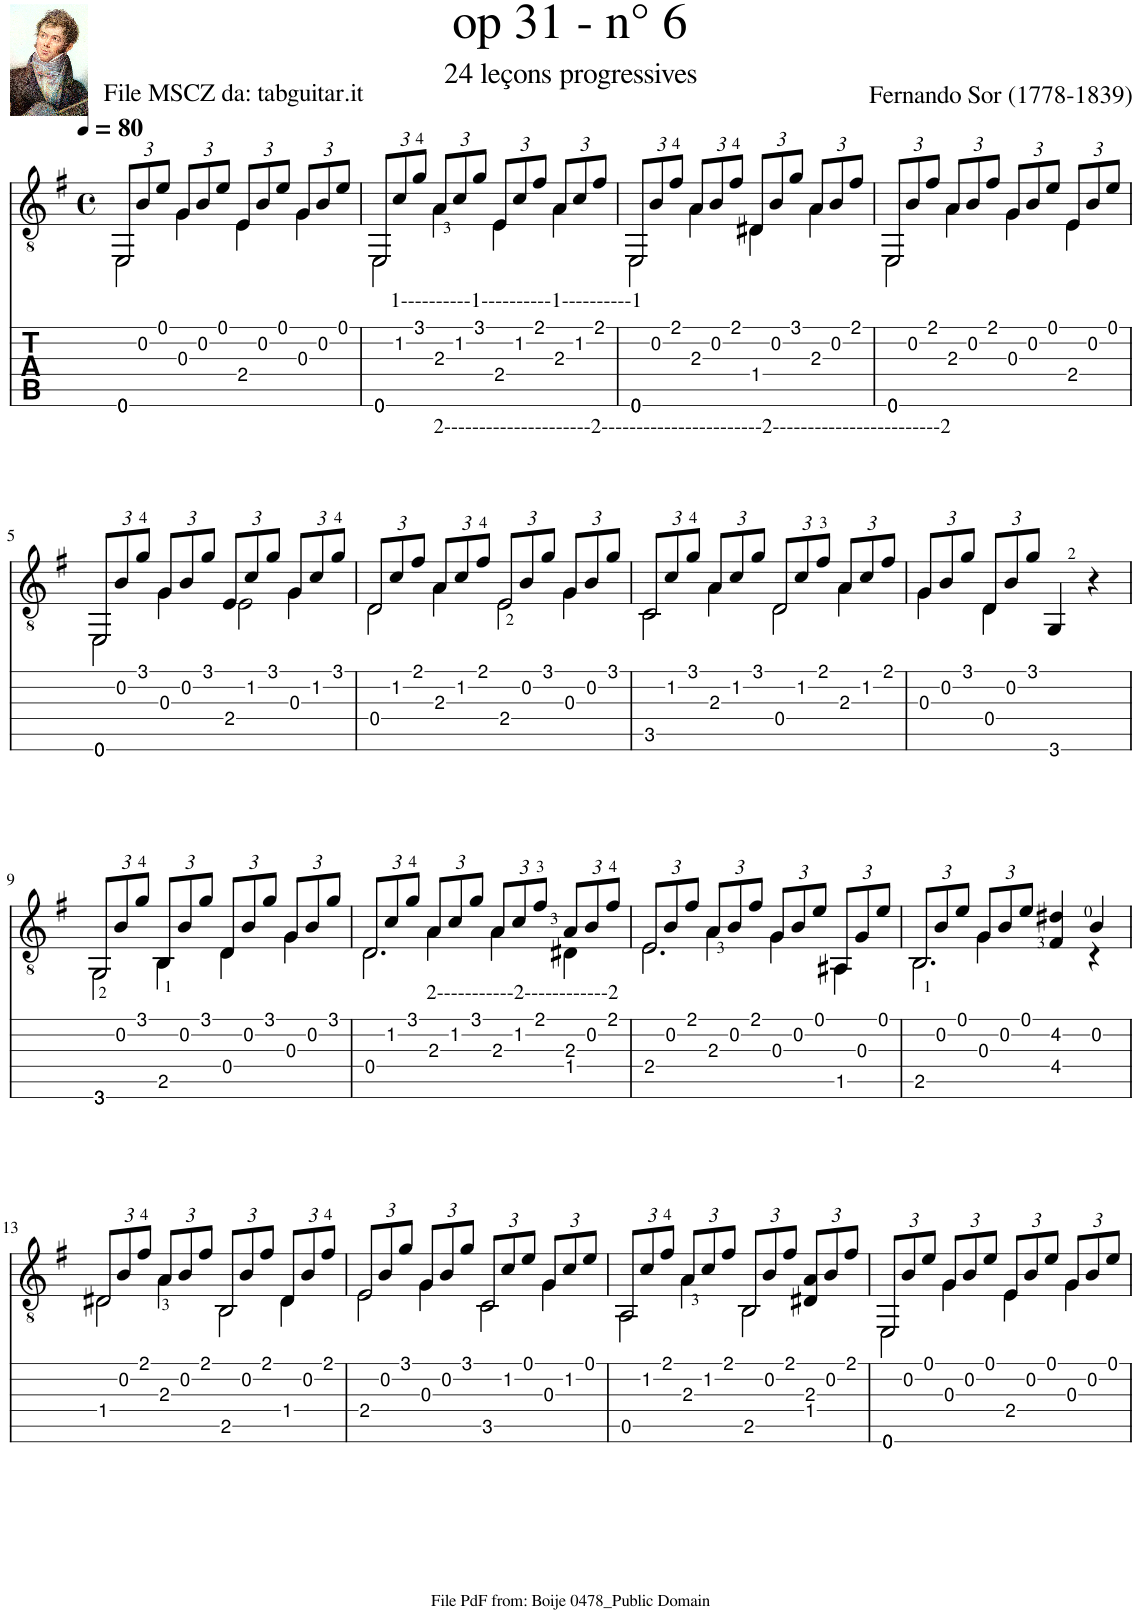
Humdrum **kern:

**kern	**kern
*part1	*part1
*staff2	*staff1
*I"Guitar	*
*I'Guit.	*
*stria6	*
*	*clefGv2
*k[f#]	*k[f#]
*M4/4	*M4/4
*met(c)	*met(c)
*MM80	*MM80
*Xbrackettup	*Xbrackettup
=1	=1
*^	*
*	*^	*
!	!	!	!LO:N:head=open
*	*	*	*^
*	*	*	*	*^
12EEL	4ryy	2EE	12EE/L	4ryy	2EE\
12B	.	.	12B/	.	.
12eJ	.	.	12e/J	.	.
12GL	4G	.	12G/L	4G\	.
12B	.	.	12B/	.	.
12eJ	.	.	12e/J	.	.
12EL	4E	2ryy	12E/L	4E\	2ryy
12B	.	.	12B/	.	.
12eJ	.	.	12e/J	.	.
12GL	4G	.	12G/L	4G\	.
12B	.	.	12B/	.	.
12eJ	.	.	12e/J	.	.
=2	=2	=2	=2	=2	=2
!	!	!	!LO:N:head=open	!	!
12EEL	4ryy	2EE	12EE/L	4ryy	2EE\
!LO:TX:a:t=1----------1----------1----------1	!	!	!	!	!
12c	.	.	12c/	.	.
12gJ	.	.	12g/J	.	.
!LO:TX:b:t=2---------------------2-----------------------2------------------------2	!	!	!	!	!
12AL	4A	.	12A/L	4A\	.
12c	.	.	12c/	.	.
12gJ	.	.	12g/J	.	.
12EL	4E	2ryy	12E/L	4E\	2ryy
12c	.	.	12c/	.	.
12f#J	.	.	12f#/J	.	.
12AL	4A	.	12A/L	4A\	.
12c	.	.	12c/	.	.
12f#J	.	.	12f#/J	.	.
=3	=3	=3	=3	=3	=3
!	!	!	!LO:N:head=open	!	!
12EEL	4ryy	2EE	12EE/L	4ryy	2EE\
12B	.	.	12B/	.	.
12f#J	.	.	12f#/J	.	.
12AL	4A	.	12A/L	4A\	.
12B	.	.	12B/	.	.
12f#J	.	.	12f#/J	.	.
12D#L	4D#	2ryy	12D#X/L	4D#\	2ryy
12B	.	.	12B/	.	.
12gJ	.	.	12g/J	.	.
12AL	4A	.	12A/L	4A\	.
12B	.	.	12B/	.	.
12f#J	.	.	12f#/J	.	.
=4	=4	=4	=4	=4	=4
!	!	!	!LO:N:head=open	!	!
12EEL	4ryy	2EE	12EE/L	4ryy	2EE\
12B	.	.	12B/	.	.
12f#J	.	.	12f#/J	.	.
12AL	4A	.	12A/L	4A\	.
12B	.	.	12B/	.	.
12f#J	.	.	12f#/J	.	.
12GL	4G	2ryy	12G/L	4G\	2ryy
12B	.	.	12B/	.	.
12eJ	.	.	12e/J	.	.
12EL	4E	.	12E/L	4E\	.
12B	.	.	12B/	.	.
12eJ	.	.	12e/J	.	.
!!LO:LB:g=z	!!	!!
=5	=5	=5	=5	=5	=5
!	!	!	!LO:N:head=open	!	!
12EEL	4ryy	2EE	12EE/L	4ryy	2EE\
12B	.	.	12B/	.	.
12gJ	.	.	12g/J	.	.
12GL	4G	.	12G/L	4G\	.
12B	.	.	12B/	.	.
12gJ	.	.	12g/J	.	.
12EL	4ryy	2E	12E/L	4ryy	2E\
12c	.	.	12c/	.	.
12gJ	.	.	12g/J	.	.
12GL	4G	.	12G/L	4G\	.
12c	.	.	12c/	.	.
12gJ	.	.	12g/J	.	.
=6	=6	=6	=6	=6	=6
!	!	!	!LO:N:head=open	!	!
12DL	4ryy	2D	12D/L	4ryy	2D\
12c	.	.	12c/	.	.
12f#J	.	.	12f#/J	.	.
12AL	4A	.	12A/L	4A\	.
12c	.	.	12c/	.	.
12f#J	.	.	12f#/J	.	.
!	!	!	!LO:N:head=open	!	!
12EL	4ryy	2E	12E/L	4ryy	2E\
12B	.	.	12B/	.	.
12gJ	.	.	12g/J	.	.
12GL	4G	.	12G/L	4G\	.
12B	.	.	12B/	.	.
12gJ	.	.	12g/J	.	.
=7	=7	=7	=7	=7	=7
!	!	!	!LO:N:head=open	!	!
12CL	4ryy	2C	12C/L	4ryy	2C\
12c	.	.	12c/	.	.
12gJ	.	.	12g/J	.	.
12AL	4A	.	12A/L	4A\	.
12c	.	.	12c/	.	.
12gJ	.	.	12g/J	.	.
!	!	!	!LO:N:head=open	!	!
12DL	4ryy	2D	12D/L	4ryy	2D\
12c	.	.	12c/	.	.
12f#J	.	.	12f#/J	.	.
12AL	4A	.	12A/L	4A\	.
12c	.	.	12c/	.	.
12f#J	.	.	12f#/J	.	.
*	*v	*v	*	*	*
*	*	*	*v	*v
=8	=8	=8	=8
12GL	4G	12G/L	4G\
12B	.	12B/	.
12gJ	.	12g/J	.
12DL	4D	12D/L	4D\
12B	.	12B/	.
12gJ	.	12g/J	.
4GG	2ryy	4GG/	2ryy
4r	.	4r	.
*	*	*v	*v
!!LO:LB:g=z
=9	=9	=9
*	*^	*
!	!	!	!LO:N:head=open
*	*	*	*^
*	*	*	*	*^
12GGL	4ryy	2GG	12GG/L	4ryy	2GG\
12B	.	.	12B/	.	.
12gJ	.	.	12g/J	.	.
12BBL	4BB	.	12BB/L	4BB\	.
12B	.	.	12B/	.	.
12gJ	.	.	12g/J	.	.
12DL	4D	2ryy	12D/L	4D\	2ryy
12B	.	.	12B/	.	.
12gJ	.	.	12g/J	.	.
12GL	4G	.	12G/L	4G\	.
12B	.	.	12B/	.	.
12gJ	.	.	12g/J	.	.
=10	=10	=10	=10	=10	=10
!	!	!	!LO:N:head=open	!	!
12DL	4ryy	2.D	12D/L	4ryy	2.D\
12c	.	.	12c/	.	.
12gJ	.	.	12g/J	.	.
!LO:TX:a:t=2-----------2------------2	!	!	!	!	!
12AL	4A	.	12A/L	4A\	.
12c	.	.	12c/	.	.
12gJ	.	.	12g/J	.	.
12AL	4A	.	12A/L	4A\	.
12c	.	.	12c/	.	.
12f#J	.	.	12f#/J	.	.
12AL	4D#	4ryy	12A/L	4D#X\	4ryy
12B	.	.	12B/	.	.
12f#J	.	.	12f#/J	.	.
=11	=11	=11	=11	=11	=11
!	!	!	!LO:N:head=open	!	!
12EL	4ryy	2.E	12E/L	4ryy	2.E\
12B	.	.	12B/	.	.
12f#J	.	.	12f#/J	.	.
12AL	4A	.	12A/L	4A\	.
12B	.	.	12B/	.	.
12f#J	.	.	12f#/J	.	.
12GL	4G	.	12G/L	4G\	.
12B	.	.	12B/	.	.
12eJ	.	.	12e/J	.	.
12AA#L	4AA#	4ryy	12AA#X/L	4AA#\	4ryy
12G	.	.	12G/	.	.
12eJ	.	.	12e/J	.	.
=12	=12	=12	=12	=12	=12
!	!	!	!LO:N:head=open	!	!
12BBL	4ryy	2.BB	12BB/L	4ryy	2.BB\
12B	.	.	12B/	.	.
12eJ	.	.	12e/J	.	.
12GL	4G	.	12G/L	4G\	.
12B	.	.	12B/	.	.
12eJ	.	.	12e/J	.	.
4F# 4d#	4ryy	.	4F#/ 4d#X/	4ryy	.
4B	4r	4ryy	4B/	4r	4ryy
!!LO:LB:g=z	!!	!!
=13	=13	=13	=13	=13	=13
!	!	!	!LO:N:head=open	!	!
12D#L	4ryy	2D#	12D#X/L	4ryy	2D#\
12B	.	.	12B/	.	.
12f#J	.	.	12f#/J	.	.
12AL	4A	.	12A/L	4A\	.
12B	.	.	12B/	.	.
12f#J	.	.	12f#/J	.	.
!	!	!	!LO:N:head=open	!	!
12BBL	4ryy	2BB	12BB/L	4ryy	2BB\
12B	.	.	12B/	.	.
12f#J	.	.	12f#/J	.	.
12D#L	4D#	.	12D#/L	4D#\	.
12B	.	.	12B/	.	.
12f#J	.	.	12f#/J	.	.
=14	=14	=14	=14	=14	=14
!	!	!	!LO:N:head=open	!	!
12EL	4ryy	2E	12E/L	4ryy	2E\
12B	.	.	12B/	.	.
12gJ	.	.	12g/J	.	.
12GL	4G	.	12G/L	4G\	.
12B	.	.	12B/	.	.
12gJ	.	.	12g/J	.	.
!	!	!	!LO:N:head=open	!	!
12CL	4ryy	2C	12C/L	4ryy	2C\
12c	.	.	12c/	.	.
12eJ	.	.	12e/J	.	.
12GL	4G	.	12G/L	4G\	.
12c	.	.	12c/	.	.
12eJ	.	.	12e/J	.	.
=15	=15	=15	=15	=15	=15
!	!	!	!LO:N:head=open	!	!
12AAL	4ryy	2AA	12AA/L	4ryy	2AA\
12c	.	.	12c/	.	.
12f#J	.	.	12f#/J	.	.
12AL	4A	.	12A/L	4A\	.
12c	.	.	12c/	.	.
12f#J	.	.	12f#/J	.	.
!	!	!	!LO:N:head=open	!	!
12BBL	2ryy	2BB	12BB/L	2ryy	2BB\
12B	.	.	12B/	.	.
12f#J	.	.	12f#/J	.	.
12D#\ 12A\L	.	.	12D#X/ 12A/L	.	.
12B	.	.	12B/	.	.
12f#J	.	.	12f#/J	.	.
=16	=16	=16	=16	=16	=16
!	!	!	!LO:N:head=open	!	!
12EEL	4ryy	2EE	12EE/L	4ryy	2EE\
12B	.	.	12B/	.	.
12eJ	.	.	12e/J	.	.
12GL	4G	.	12G/L	4G\	.
12B	.	.	12B/	.	.
12eJ	.	.	12e/J	.	.
12EL	4E	2ryy	12E/L	4E\	2ryy
12B	.	.	12B/	.	.
12eJ	.	.	12e/J	.	.
12GL	4G	.	12G/L	4G\	.
12B	.	.	12B/	.	.
12eJ	.	.	12e/J	.	.
*v	*v	*v	*	*	*
*	*v	*v	*v
=	=
*-	*-
